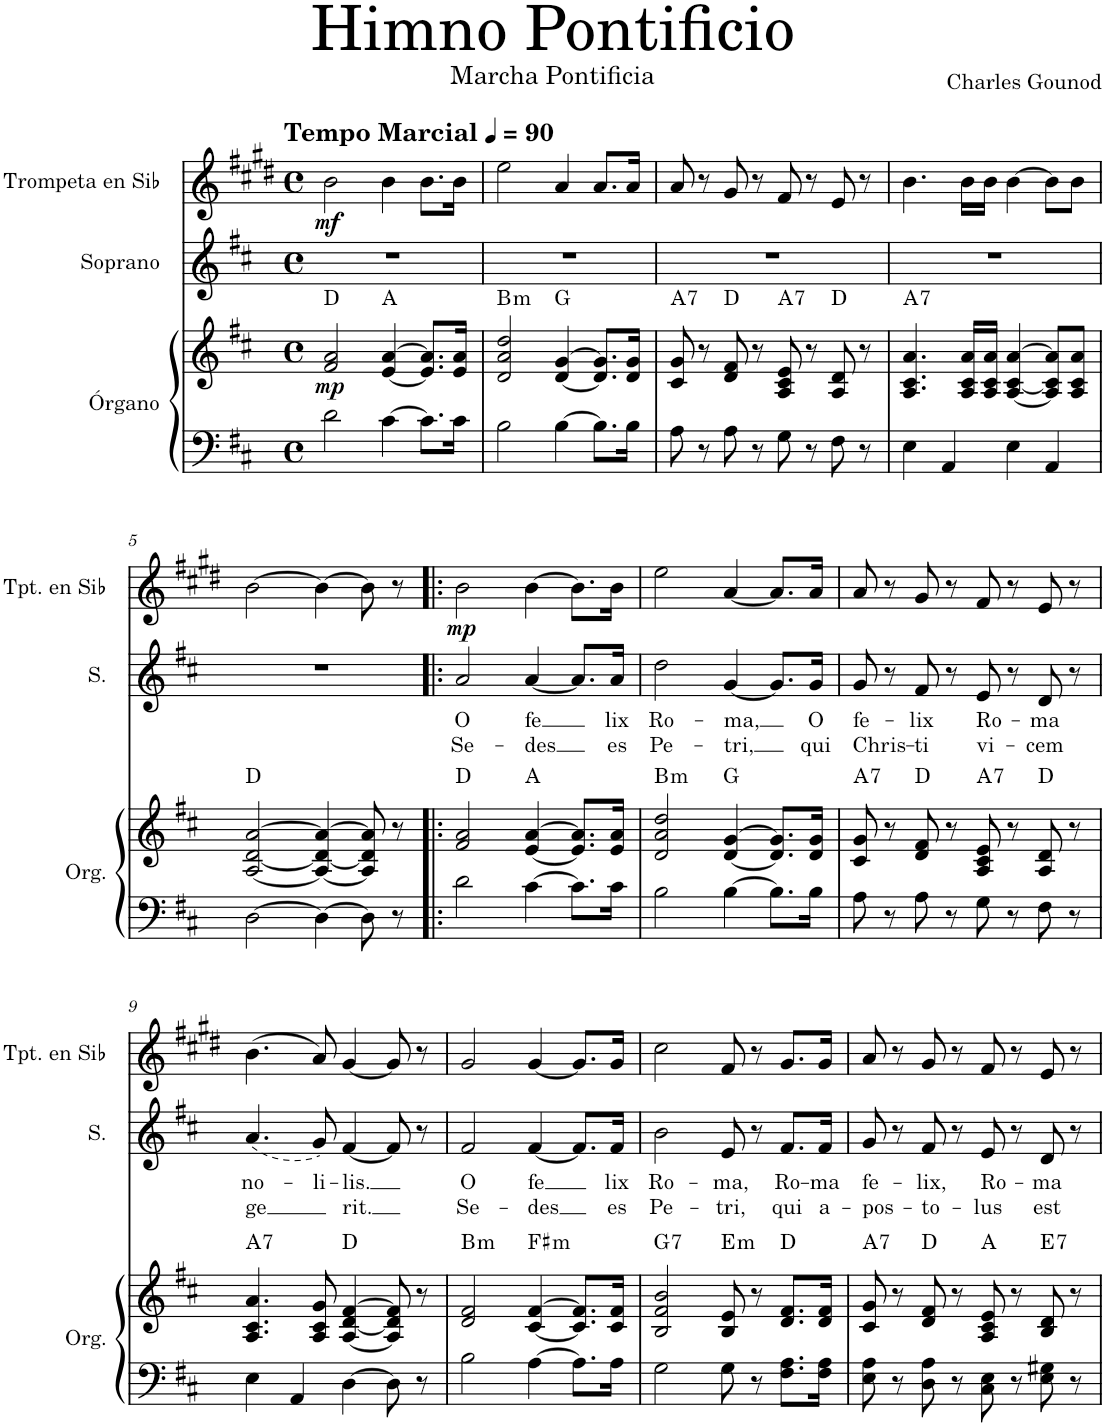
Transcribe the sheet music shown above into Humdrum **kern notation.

**kern	**kern	**dynam	**harte	**kern	**text	**text	**kern	**dynam
*part3	*part3	*part3	*part3	*part2	*part2	*part2	*part1	*part1
*staff4	*staff3	*staff3/4	*	*staff2	*staff2	*staff2	*staff1	*staff1
*I"Órgano	*	*	*	*I"Soprano	*	*	*I"Trompeta en Sib	*
*	*	*	*	*I'S.	*	*	*I'Tpt. en Sib	*
*clefF4	*clefG2	*	*	*clefG2	*	*	*clefG2	*
*	*	*	*	*	*	*	*Trd1c2	*
*k[f#c#]	*k[f#c#]	*	*	*k[f#c#]	*	*	*k[f#c#g#d#]	*
*M4/4	*M4/4	*	*	*M4/4	*	*	*M4/4	*
*met(c)	*met(c)	*	*	*met(c)	*	*	*met(c)	*
*MM90	*MM90	*	*	*MM90	*	*	*MM90	*
=1	=1	=1	=1	=1	=1	=1	=1	=1
!	!	!	!	!	!	!	!LO:TX:a:B:t=Tempo Marcial	!
!	!	!LO:DY:b	!	!	!	!	!	!LO:DY:b
2d\	2f#/ 2a/	mp	D:maj	1r	.	.	2b\	mf
[4c#\	[4e/ [4a/	.	A:maj	.	.	.	4b\	.
8.c#\L]	8.e/] 8.a/]L	.	.	.	.	.	8.b\L	.
16c#\Jk	16e/ 16a/Jk	.	.	.	.	.	16b\Jk	.
=2	=2	=2	=2	=2	=2	=2	=2	=2
!	!	!	!LO:H:kt=m	!	!	!	!	!
2B\	2d/ 2a/ 2dd/	.	B:min	1r	.	.	2ee\	.
[4B\	[4d/ [4g/	.	G:maj	.	.	.	4a/	.
8.B\L]	8.d/] 8.g/]L	.	.	.	.	.	8.a/L	.
16B\Jk	16d/ 16g/Jk	.	.	.	.	.	16a/Jk	.
=3	=3	=3	=3	=3	=3	=3	=3	=3
!	!	!	!LO:H:kt=7	!	!	!	!	!
8A\	8c#/ 8g/	.	A:7	1r	.	.	8a/	.
8r	8r	.	.	.	.	.	8r	.
8A\	8d/ 8f#/	.	D:maj	.	.	.	8g#/	.
8r	8r	.	.	.	.	.	8r	.
!	!	!	!LO:H:kt=7	!	!	!	!	!
8G\	8A/ 8c#/ 8e/	.	A:7	.	.	.	8f#/	.
8r	8r	.	.	.	.	.	8r	.
8F#\	8A/ 8d/	.	D:maj	.	.	.	8e/	.
8r	8r	.	.	.	.	.	8r	.
=4	=4	=4	=4	=4	=4	=4	=4	=4
!	!	!	!LO:H:kt=7	!	!	!	!	!
4E\	4.A/ 4.c#/ 4.a/	.	A:7	1r	.	.	4.b\	.
4AA/	.	.	.	.	.	.	.	.
.	16A/ 16c#/ 16a/LL	.	.	.	.	.	16b\LL	.
.	16A/ 16c#/ 16a/JJ	.	.	.	.	.	16b\JJ	.
4E\	[4A/ [4c#/ [4a/	.	.	.	.	.	[4b\	.
4AA/	8A/] 8c#/] 8a/]L	.	.	.	.	.	8b\L]	.
.	8A/ 8c#/ 8a/J	.	.	.	.	.	8b\J	.
!!LO:LB:g=z
=5	=5	=5	=5	=5	=5	=5	=5	=5
[2D\	[2A/ [2d/ [2a/	.	D:maj	1r	.	.	[2b\	.
4D\_	4A/_ 4d/_ 4a/_	.	.	.	.	.	4b\_	.
8D\]	8A/] 8d/] 8a/]	.	.	.	.	.	8b\]	.
8r	8r	.	.	.	.	.	8r	.
=6!|:	=6!|:	=6!|:	=6!|:	=6!|:	=6!|:	=6!|:	=6!|:	=6!|:
!	!	!	!	!	!LO:LY:b	!LO:LY:b	!	!LO:DY:b
2d\	2f#/ 2a/	.	D:maj	2a/	O	Se-	2b\	mp
!	!	!	!	!	!LO:LY:b	!LO:LY:b	!	!
[4c#\	[4e/ [4a/	.	A:maj	[4a/	fe	-des	[4b\	.
8.c#\L]	8.e/] 8.a/]L	.	.	8.a/L]	.	.	8.b\L]	.
!	!	!	!	!	!LO:LY:b	!LO:LY:b	!	!
16c#\Jk	16e/ 16a/Jk	.	.	16a/Jk	lix	es	16b\Jk	.
=7	=7	=7	=7	=7	=7	=7	=7	=7
!	!	!	!LO:H:kt=m	!	!LO:LY:b	!LO:LY:b	!	!
2B\	2d/ 2a/ 2dd/	.	B:min	2dd\	Ro-	Pe-	2ee\	.
!	!	!	!	!	!LO:LY:b	!LO:LY:b	!	!
[4B\	[4d/ [4g/	.	G:maj	[4g/	-ma,	-tri,	[4a/	.
8.B\L]	8.d/] 8.g/]L	.	.	8.g/L]	.	.	8.a/L]	.
!	!	!	!	!	!LO:LY:b	!LO:LY:b	!	!
16B\Jk	16d/ 16g/Jk	.	.	16g/Jk	O	qui	16a/Jk	.
=8	=8	=8	=8	=8	=8	=8	=8	=8
!	!	!	!LO:H:kt=7	!	!LO:LY:b	!LO:LY:b	!	!
8A\	8c#/ 8g/	.	A:7	8g/	fe-	Chris-	8a/	.
8r	8r	.	.	8r	.	.	8r	.
!	!	!	!	!	!LO:LY:b	!LO:LY:b	!	!
8A\	8d/ 8f#/	.	D:maj	8f#/	-lix	-ti	8g#/	.
8r	8r	.	.	8r	.	.	8r	.
!	!	!	!LO:H:kt=7	!	!LO:LY:b	!LO:LY:b	!	!
8G\	8A/ 8c#/ 8e/	.	A:7	8e/	Ro-	vi-	8f#/	.
8r	8r	.	.	8r	.	.	8r	.
!	!	!	!	!	!LO:LY:b	!LO:LY:b	!	!
8F#\	8A/ 8d/	.	D:maj	8d/	-ma	-cem	8e/	.
8r	8r	.	.	8r	.	.	8r	.
!!LO:LB:g=z
=9	=9	=9	=9	=9	=9	=9	=9	=9
!	!	!	!LO:H:kt=7	!	!LO:LY:b	!LO:LY:b	!	!
4E\	4.A/ 4.c#/ 4.a/	.	A:7	(4.a/	no-	ge	(4.b\	.
4AA/	.	.	.	.	.	.	.	.
!	!	!	!	!	!LO:LY:b	!	!	!
.	8A/ 8c#/ 8g/	.	.	8g/)	-li-	.	8a/)	.
!	!	!	!	!	!LO:LY:b	!LO:LY:b	!	!
[4D\	[4A/ [4d/ [4f#/	.	D:maj	[4f#/	-lis.	rit.	[4g#/	.
8D\]	8A/] 8d/] 8f#/]	.	.	8f#/]	.	.	8g#/]	.
8r	8r	.	.	8r	.	.	8r	.
=10	=10	=10	=10	=10	=10	=10	=10	=10
!	!	!	!LO:H:kt=m	!	!LO:LY:b	!LO:LY:b	!	!
2B\	2d/ 2f#/	.	B:min	2f#/	O	Se-	2g#/	.
!	!	!	!LO:H:kt=m	!	!LO:LY:b	!LO:LY:b	!	!
[4A\	[4c#/ [4f#/	.	F#:min	[4f#/	fe	-des	[4g#/	.
8.A\L]	8.c#/] 8.f#/]L	.	.	8.f#/L]	.	.	8.g#/L]	.
!	!	!	!	!	!LO:LY:b	!LO:LY:b	!	!
16A\Jk	16c#/ 16f#/Jk	.	.	16f#/Jk	lix	es	16g#/Jk	.
=11	=11	=11	=11	=11	=11	=11	=11	=11
!	!	!	!LO:H:kt=7	!	!LO:LY:b	!LO:LY:b	!	!
2G\	2B/ 2f#/ 2b/	.	G:7	2b\	Ro-	Pe-	2cc#\	.
!	!	!	!LO:H:kt=m	!	!LO:LY:b	!LO:LY:b	!	!
8G\	8B/ 8e/	.	E:min	8e/	-ma,	-tri,	8f#/	.
8r	8r	.	.	8r	.	.	8r	.
!	!	!	!	!	!LO:LY:b	!LO:LY:b	!	!
8.F#\ 8.A\L	8.d/ 8.f#/L	.	D:maj	8.f#/L	Ro-	qui	8.g#/L	.
!	!	!	!	!	!LO:LY:b	!LO:LY:b	!	!
16F#\ 16A\Jk	16d/ 16f#/Jk	.	.	16f#/Jk	-ma	a-	16g#/Jk	.
=12	=12	=12	=12	=12	=12	=12	=12	=12
!	!	!	!LO:H:kt=7	!	!LO:LY:b	!LO:LY:b	!	!
8E\ 8A\	8c#/ 8g/	.	A:7	8g/	fe-	-pos-	8a/	.
8r	8r	.	.	8r	.	.	8r	.
!	!	!	!	!	!LO:LY:b	!LO:LY:b	!	!
8D\ 8A\	8d/ 8f#/	.	D:maj	8f#/	-lix,	-to-	8g#/	.
8r	8r	.	.	8r	.	.	8r	.
!	!	!	!	!	!LO:LY:b	!LO:LY:b	!	!
8C#\ 8E\	8A/ 8c#/ 8e/	.	A:maj	8e/	Ro-	-lus	8f#/	.
8r	8r	.	.	8r	.	.	8r	.
!	!	!	!LO:H:kt=7	!	!LO:LY:b	!LO:LY:b	!	!
8E\ 8G#X\	8B/ 8d/	.	E:7	8d/	-ma	est	8e/	.
8r	8r	.	.	8r	.	.	8r	.
=	=	=	=	=	=	=	=	=
*-	*-	*-	*-	*-	*-	*-	*-	*-
